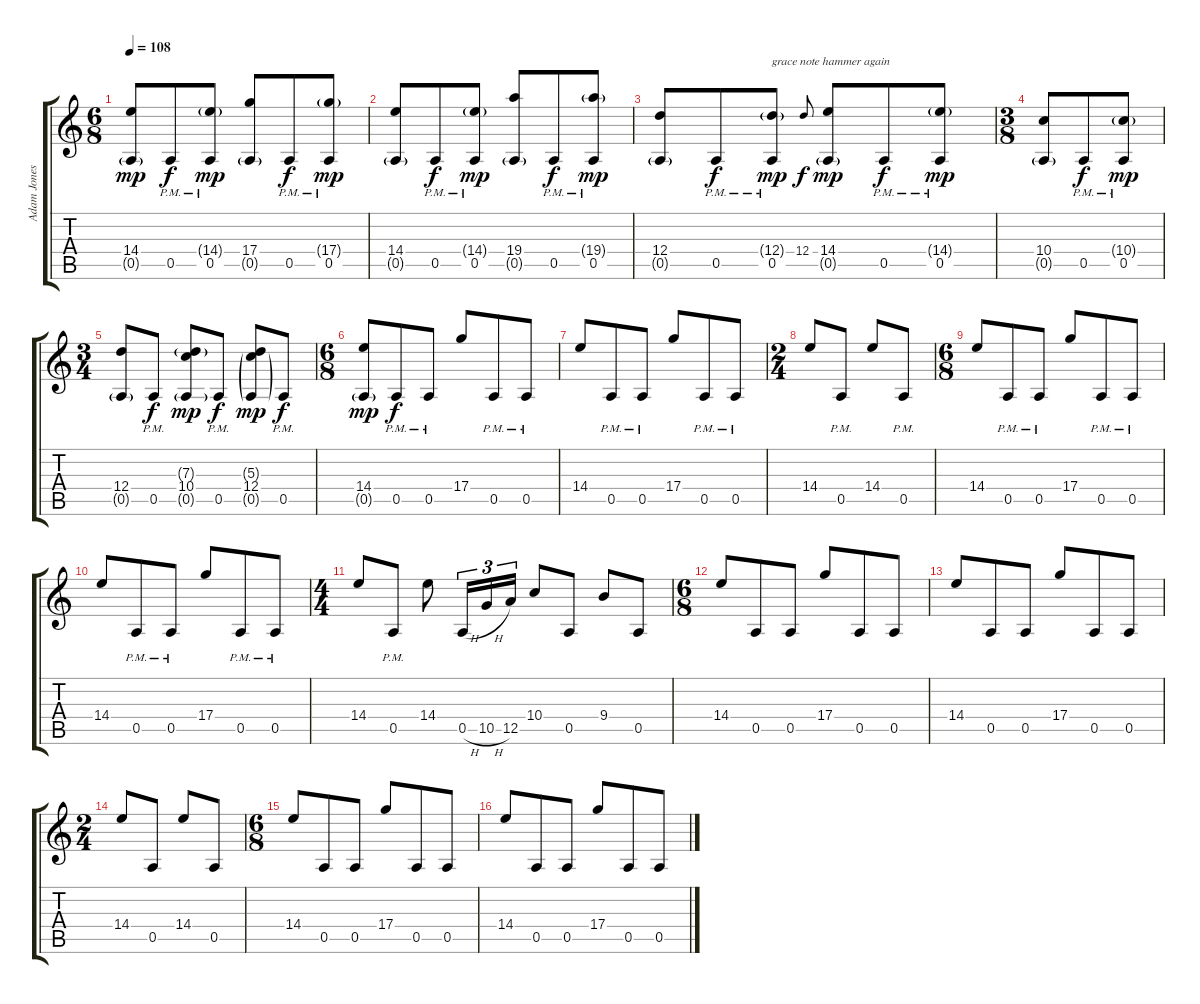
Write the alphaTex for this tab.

\track ("Adam Jones" "Adam Jones") {instrument overdrivenguitar}
\staff {score tabs}
\tuning (E4 B3 G3 D3 A2 D2) {hide}
\ts (6 8)
\tempo 108
\clef g2
\ks c
(14.4 0.5{g}).8{dy mp} 0.5{pm}.8{dy f} (14.4{g} 0.5{pm}).8{dy mp} (17.4 0.5{g}).8 0.5{pm}.8{dy f} (17.4{g} 0.5{pm}).8{dy mp} |
(14.4 0.5{g}).8 0.5{pm}.8{dy f} (14.4{g} 0.5{pm}).8{dy mp} (19.4 0.5{g}).8 0.5{pm}.8{dy f} (19.4{g} 0.5{pm}).8{dy mp} |
(12.4 0.5{g}).8 0.5{pm}.8{dy f} (12.4{g} 0.5{pm}).8{txt "grace note hammer again" dy mp} 12.4.8{gr onbeat dy f} (14.4 0.5{g}).8{dy mp} 0.5{pm}.8{dy f} (14.4{g} 0.5{pm}).8{dy mp} |
\ts (3 8)
(10.4 0.5{g}).8 0.5{pm}.8{dy f} (10.4{g} 0.5{pm}).8{dy mp} |
\ts (3 4)
(12.4 0.5{g}).8 0.5{pm}.8{dy f} (7.3{g} 10.4 0.5{g}).8{dy mp} 0.5{pm}.8{dy f} (5.3{g} 12.4 0.5{g}).8{dy mp} 0.5{pm}.8{dy f} |
\ts (6 8)
(14.4 0.5{g}).8{dy mp} 0.5{pm}.8{dy f} 0.5{pm}.8 17.4.8 0.5{pm}.8 0.5{pm}.8 |
14.4.8 0.5{pm}.8 0.5{pm}.8 17.4.8 0.5{pm}.8 0.5{pm}.8 |
\ts (2 4)
14.4.8 0.5{pm}.8 14.4.8 0.5{pm}.8 |
\ts (6 8)
14.4.8 0.5{pm}.8 0.5{pm}.8 17.4.8 0.5{pm}.8 0.5{pm}.8 |
14.4.8 0.5{pm}.8 0.5{pm}.8 17.4.8 0.5{pm}.8 0.5{pm}.8 |
\ts (4 4)
14.4.8 0.5{pm}.8 14.4.8 0.5{h}.16{tu (3 2)} 10.5{h}.16{tu (3 2)} 12.5.16{tu (3 2)} 10.4.8 0.5.8 9.4.8 0.5.8 |
\ts (6 8)
14.4.8 0.5.8 0.5.8 17.4.8 0.5.8 0.5.8 |
14.4.8 0.5.8 0.5.8 17.4.8 0.5.8 0.5.8 |
\ts (2 4)
14.4.8{volume 9} 0.5.8 14.4.8 0.5.8 |
\ts (6 8)
14.4.8{volume 11} 0.5.8 0.5.8 17.4.8 0.5.8 0.5.8 |
14.4.8 0.5.8 0.5.8 17.4.8 0.5.8 0.5.8
